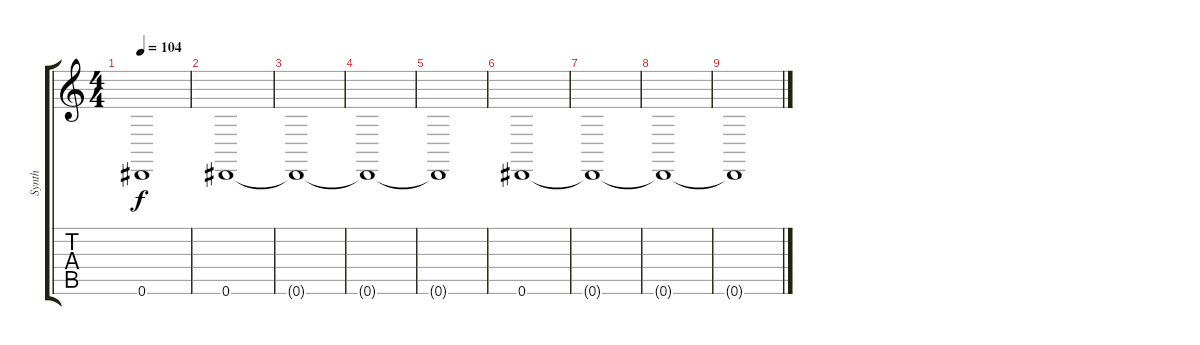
\track ("Synth" "Synth") {instrument pad5bowed}
\staff {score tabs}
\tuning (Eb4 Bb3 Gb3 Db3 Ab2 Eb2) {hide}
\ts (4 4)
\tempo 104
\clef g2
\ks c
0.6{t}.1{dy f} |
0.6.1 |
0.6{t}.1 |
0.6{t}.1 |
0.6{t}.1 |
0.6.1 |
0.6{t}.1 |
0.6{t}.1 |
0.6{t}.1
